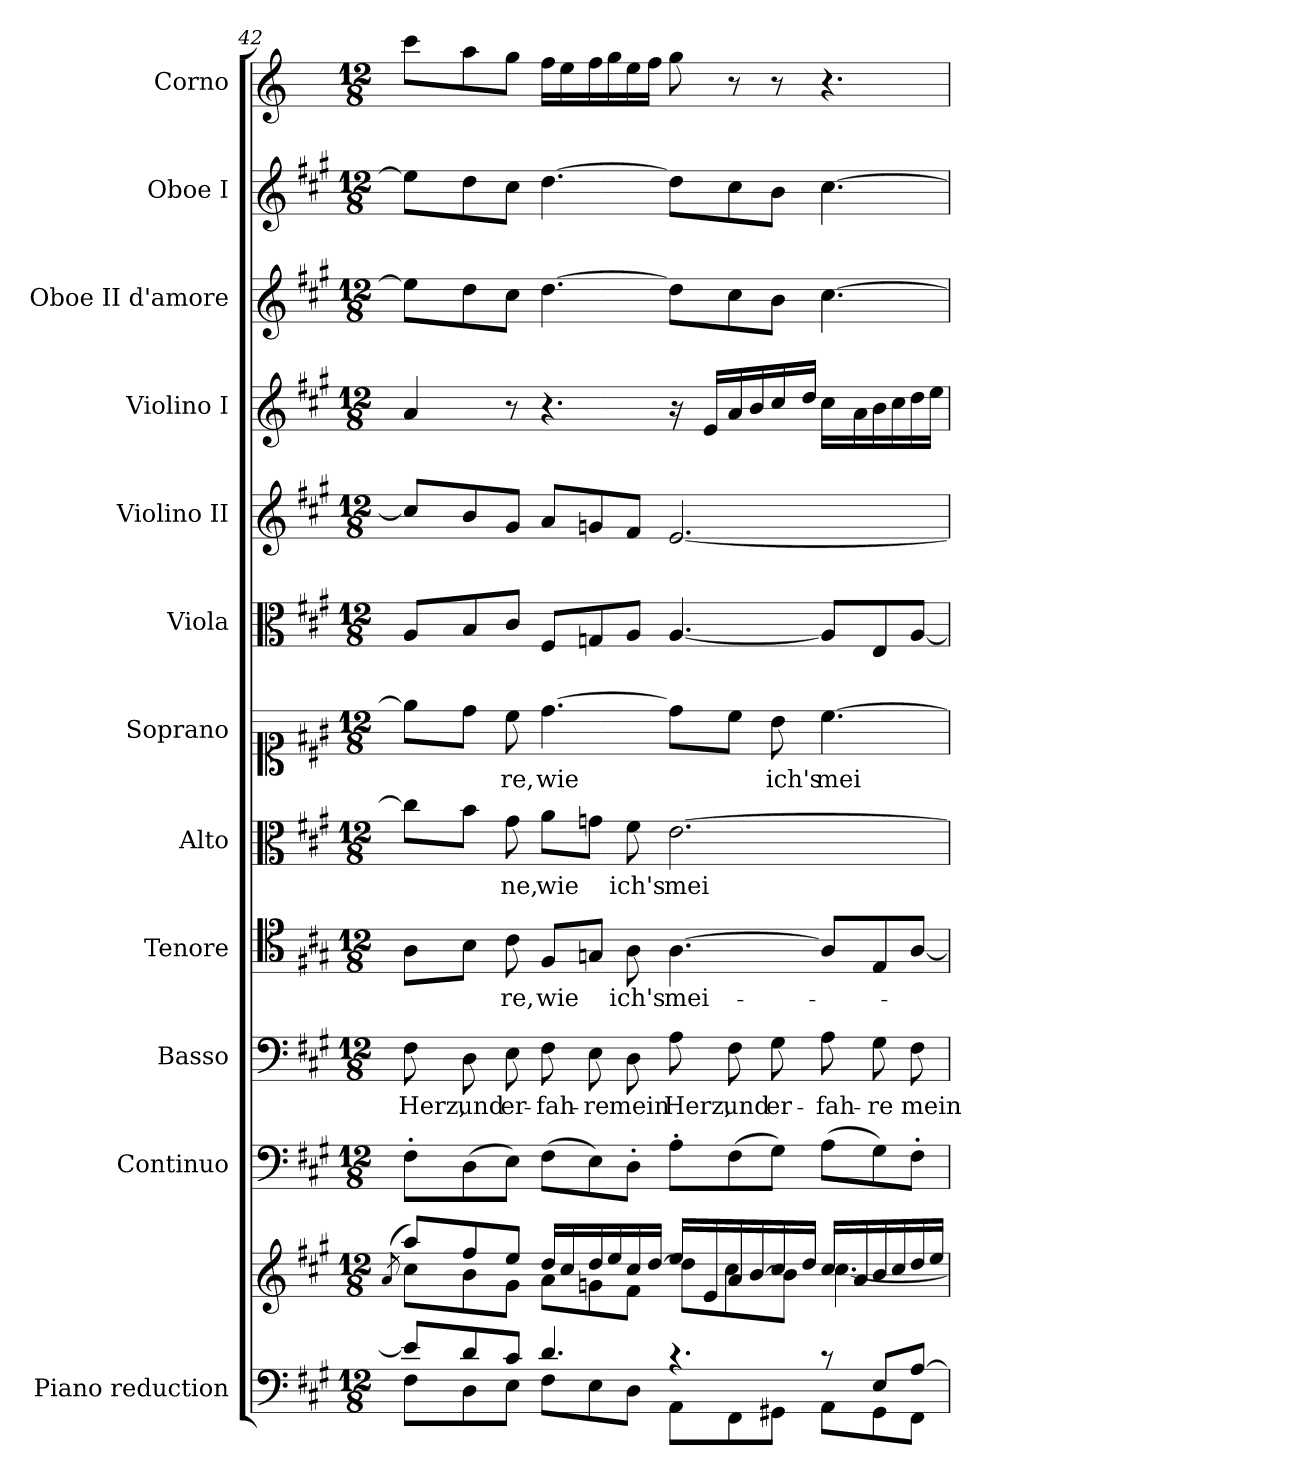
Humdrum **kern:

**kern	**kern	**kern	**kern	**text	**kern	**text	**kern	**text	**kern	**text	**kern	**kern	**kern	**kern	**kern	**kern
*part12	*part12	*part11	*part10	*part10	*part9	*part9	*part8	*part8	*part7	*part7	*part6	*part5	*part4	*part3	*part2	*part1
*staff13	*staff12	*staff11	*staff10	*staff10	*staff9	*staff9	*staff8	*staff8	*staff7	*staff7	*staff6	*staff5	*staff4	*staff3	*staff2	*staff1
*I"Piano reduction	*	*I"Continuo	*I"Basso	*	*I"Tenore	*	*I"Alto	*	*I"Soprano	*	*I"Viola	*I"Violino II	*I"Violino I	*I"Oboe II d'amore	*I"Oboe I	*I"Corno
*I'Pno	*	*	*	*	*	*	*	*	*	*	*I'Vla	*I'Vln	*I'Vln	*I'Ob	*I'Ob	*
*clefF4	*clefG2	*clefF4	*clefF4	*	*clefC4	*	*clefC3	*	*clefC1	*	*clefC3	*clefG2	*clefG2	*clefG2	*clefG2	*clefG2
*	*	*	*	*	*	*	*	*	*	*	*	*	*	*	*	*ITrd2c3
*k[f#c#g#]	*k[f#c#g#]	*k[f#c#g#]	*k[f#c#g#]	*	*k[f#c#g#]	*	*k[f#c#g#]	*	*k[f#c#g#]	*	*k[f#c#g#]	*k[f#c#g#]	*k[f#c#g#]	*k[f#c#g#]	*k[f#c#g#]	*k[f#c#g#]
*M12/8	*M12/8	*M12/8	*M12/8	*	*M12/8	*	*M12/8	*	*M12/8	*	*M12/8	*M12/8	*M12/8	*M12/8	*M12/8	*M12/8
=42	=42	=42	=42	=42	=42	=42	=42	=42	=42	=42	=42	=42	=42	=42	=42	=42
.	(>8qa/	.	.	.	.	.	.	.	.	.	.	.	.	.	.	.
*^	*^	*	*	*	*	*	*	*	*	*	*	*	*	*	*	*
!	!	!	!	!	!	!LO:LY:b	!	!	!	!	!	!	!	!	!	!	!	!
8e/L]	8F#\L	8aa/L)	8cc#\L]	8F#'\L	8F#\	Herz,	8A\L	.	8cc#\L]	.	8ee\L]	.	8A/L	8cc#/L]	4a/	8ee\L]	8ee\L]	8aa\L
!	!	!	!	!	!	!LO:LY:b	!	!	!	!	!	!	!	!	!	!	!	!
8d/	8D\	8ff#/	8b\	(>8D\	8D\	und	8B\J	.	8b\J	.	8dd\J	.	8B/	8b/	.	8dd\	8dd\	8ff#\
!	!	!	!	!	!	!LO:LY:b	!	!LO:LY:b	!	!LO:LY:b	!	!LO:LY:b	!	!	!	!	!	!
8c#/J	8E\J	8ee/J	8g#\J	8E\J)	8E\	er-	8c#\	-re,	8g#\	-ne,	8cc#\	-re,	8c#/J	8g#/J	8r	8cc#\J	8cc#\J	8ee\J
!	!	!	!	!	!	!LO:LY:b	!	!LO:LY:b	!	!LO:LY:b	!	!LO:LY:b	!	!	!	!	!	!
4.d/	8F#\L	16dd/LL	8a\L	(>8F#\L	8F#\	-fah-	8F#/L	wie	8a\L	wie	[4.dd\	wie	8F#/L	8a/L	4.r	[4.dd\	[4.dd\	16dd\LL
.	.	16cc#/	.	.	.	.	.	.	.	.	.	.	.	.	.	.	.	16cc#\
!	!	!	!	!	!	!LO:LY:b	!	!	!	!	!	!	!	!	!	!	!	!
.	8E\	16dd/	8gn\	8E\)	8E\	-re	8Gn/J	.	8gn\J	.	.	.	8Gn/	8gn/	.	.	.	16dd\
.	.	16ee/	.	.	.	.	.	.	.	.	.	.	.	.	.	.	.	16ee\
!	!	!	!	!	!	!LO:LY:b	!	!LO:LY:b	!	!LO:LY:b	!	!	!	!	!	!	!	!
.	8D\J	16cc#/	8f#\J	8D'\J	8D\	mein	8A\	ich's	8f#\	ich's	.	.	8A/J	8f#/J	.	.	.	16cc#\
.	.	[16dd/JJ	.	.	.	.	.	.	.	.	.	.	.	.	.	.	.	16dd\JJ
!	!	!	!	!	!	!LO:LY:b	!	!LO:LY:b	!	!LO:LY:b	!	!	!	!	!	!	!	!
4.r	8AA\L	16ee/LL	8dd\L]	8A'\L	8A\	Herz,	[4.A\	mei-	[2.e\	mei-	8dd\L]	.	[4.A/	[2.e/	16r	8dd\L]	8dd\L]	8ee\
.	.	16e/	.	.	.	.	.	.	.	.	.	.	.	.	16e/LL	.	.	.
!	!	!	!	!	!	!LO:LY:b	!	!	!	!	!	!	!	!	!	!	!	!
.	8FF#\	16a/	8cc#\	(>8F#\	8F#\	und	.	.	.	.	8cc#\J	.	.	.	16a/	8cc#\	8cc#\	8r
.	.	[16b/	.	.	.	.	.	.	.	.	.	.	.	.	16b/	.	.	.
!	!	!	!	!	!	!LO:LY:b	!	!	!	!	!	!LO:LY:b	!	!	!	!	!	!
.	8GG#X\J	16cc#/	8b\J]	8G#\J)	8G#\	er-	.	.	.	.	8b\	ich's	.	.	16cc#/	8b\J	8b\J	8r
.	.	16dd/JJ	.	.	.	.	.	.	.	.	.	.	.	.	16dd/JJ	.	.	.
!	!	!	!	!	!	!LO:LY:b	!	!	!	!	!	!LO:LY:b	!	!	!	!	!	!
8r	8AA\L	16cc#/LL	[4.cc#\	(>8A\L	8A\	-fah-	8A/L]	.	.	.	[4.cc#\	mei-	8A/L]	.	16cc#\LL	[4.cc#\	[4.cc#\	4.r
.	.	16a/	.	.	.	.	.	.	.	.	.	.	.	.	16a\	.	.	.
!	!	!	!	!	!	!LO:LY:b	!	!	!	!	!	!	!	!	!	!	!	!
8E/L	8GG#\	16b/	.	8G#\)	8G#\	-re	8E/	.	.	.	.	.	8E/	.	16b\	.	.	.
.	.	16cc#/	.	.	.	.	.	.	.	.	.	.	.	.	16cc#\	.	.	.
!	!	!	!	!	!	!LO:LY:b	!	!	!	!	!	!	!	!	!	!	!	!
[8A/J	8FF#\J	16dd/	.	8F#'\J	8F#\	mein	[8A/J	.	.	.	.	.	[8A/J	.	16dd\	.	.	.
.	.	16ee/JJ	.	.	.	.	.	.	.	.	.	.	.	.	16ee\JJ	.	.	.
*v	*v	*	*	*	*	*	*	*	*	*	*	*	*	*	*	*	*	*
*	*v	*v	*	*	*	*	*	*	*	*	*	*	*	*	*	*	*
=	=	=	=	=	=	=	=	=	=	=	=	=	=	=	=	=
*-	*-	*-	*-	*-	*-	*-	*-	*-	*-	*-	*-	*-	*-	*-	*-	*-
